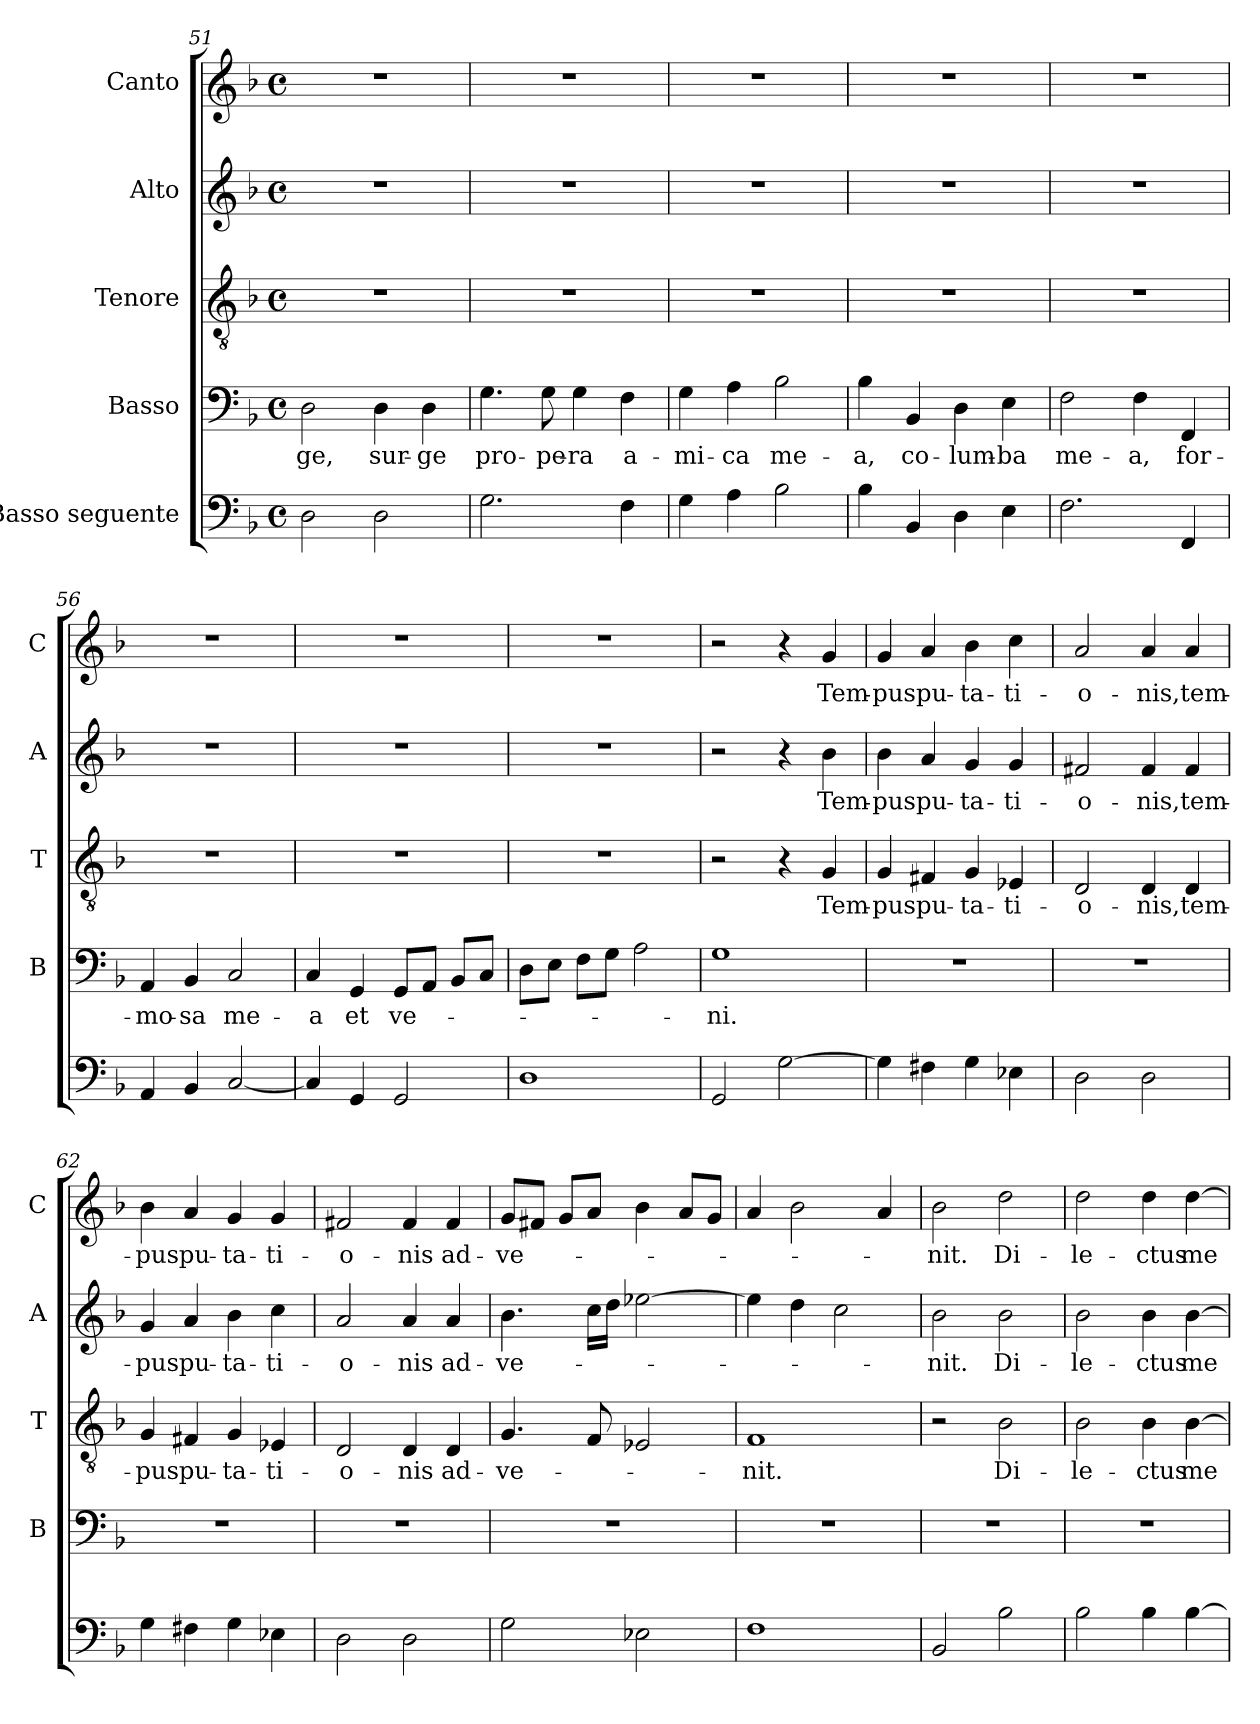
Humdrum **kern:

**kern	**kern	**text	**kern	**text	**kern	**text	**kern	**text
*part5	*part4	*part4	*part3	*part3	*part2	*part2	*part1	*part1
*staff5	*staff4	*staff4	*staff3	*staff3	*staff2	*staff2	*staff1	*staff1
*I"Basso seguente	*I"Basso	*	*I"Tenore	*	*I"Alto	*	*I"Canto	*
*	*I'B	*	*I'T	*	*I'A	*	*I'C	*
*clefF4	*clefF4	*	*clefGv2	*	*clefG2	*	*clefG2	*
*k[b-]	*k[b-]	*	*k[b-]	*	*k[b-]	*	*k[b-]	*
*F:	*F:	*	*F:	*	*F:	*	*F:	*
*M4/4	*M4/4	*	*M4/4	*	*M4/4	*	*M4/4	*
*met(c)	*met(c)	*	*met(c)	*	*met(c)	*	*met(c)	*
=51	=51	=51	=51	=51	=51	=51	=51	=51
!	!	!LO:LY:b	!	!	!	!	!	!
2D\	2D\	-ge,	1r	.	1r	.	1r	.
!	!	!LO:LY:b	!	!	!	!	!	!
2D\	4D\	sur-	.	.	.	.	.	.
!	!	!LO:LY:b	!	!	!	!	!	!
.	4D\	-ge	.	.	.	.	.	.
=52	=52	=52	=52	=52	=52	=52	=52	=52
!	!	!LO:LY:b	!	!	!	!	!	!
2.G\	4.G\	pro-	1r	.	1r	.	1r	.
!	!	!LO:LY:b	!	!	!	!	!	!
.	8G\	-pe-	.	.	.	.	.	.
!	!	!LO:LY:b	!	!	!	!	!	!
.	4G\	-ra	.	.	.	.	.	.
!	!	!LO:LY:b	!	!	!	!	!	!
4F\	4F\	a-	.	.	.	.	.	.
!!LO:LB:g=z
=53	=53	=53	=53	=53	=53	=53	=53	=53
!	!	!LO:LY:b	!	!	!	!	!	!
4G\	4G\	-mi-	1r	.	1r	.	1r	.
!	!	!LO:LY:b	!	!	!	!	!	!
4A\	4A\	-ca	.	.	.	.	.	.
!	!	!LO:LY:b	!	!	!	!	!	!
2B-\	2B-\	me-	.	.	.	.	.	.
=54	=54	=54	=54	=54	=54	=54	=54	=54
!	!	!LO:LY:b	!	!	!	!	!	!
4B-\	4B-\	-a,	1r	.	1r	.	1r	.
!	!	!LO:LY:b	!	!	!	!	!	!
4BB-/	4BB-/	co-	.	.	.	.	.	.
!	!	!LO:LY:b	!	!	!	!	!	!
4D\	4D\	-lum-	.	.	.	.	.	.
!	!	!LO:LY:b	!	!	!	!	!	!
4E\	4E\	-ba	.	.	.	.	.	.
=55	=55	=55	=55	=55	=55	=55	=55	=55
!	!	!LO:LY:b	!	!	!	!	!	!
2.F\	2F\	me-	1r	.	1r	.	1r	.
!	!	!LO:LY:b	!	!	!	!	!	!
.	4F\	-a,	.	.	.	.	.	.
!	!	!LO:LY:b	!	!	!	!	!	!
4FF/	4FF/	for-	.	.	.	.	.	.
=56	=56	=56	=56	=56	=56	=56	=56	=56
!	!	!LO:LY:b	!	!	!	!	!	!
4AA/	4AA/	-mo-	1r	.	1r	.	1r	.
!	!	!LO:LY:b	!	!	!	!	!	!
4BB-/	4BB-/	-sa	.	.	.	.	.	.
!	!	!LO:LY:b	!	!	!	!	!	!
[2C/	2C/	me-	.	.	.	.	.	.
=57	=57	=57	=57	=57	=57	=57	=57	=57
!	!	!LO:LY:b	!	!	!	!	!	!
4C/]	4C/	-a	1r	.	1r	.	1r	.
!	!	!LO:LY:b	!	!	!	!	!	!
4GG/	4GG/	et	.	.	.	.	.	.
!	!	!LO:LY:b	!	!	!	!	!	!
2GG/	8GG/L	ve-	.	.	.	.	.	.
.	8AA/J	.	.	.	.	.	.	.
.	8BB-/L	.	.	.	.	.	.	.
.	8C/J	.	.	.	.	.	.	.
=58	=58	=58	=58	=58	=58	=58	=58	=58
1D	8D\L	.	1r	.	1r	.	1r	.
.	8E\J	.	.	.	.	.	.	.
.	8F\L	.	.	.	.	.	.	.
.	8G\J	.	.	.	.	.	.	.
.	2A\	.	.	.	.	.	.	.
=59	=59	=59	=59	=59	=59	=59	=59	=59
!	!	!LO:LY:b	!	!	!	!	!	!
2GG/	1G	-ni.	2r	.	2r	.	2r	.
[2G\	.	.	4r	.	4r	.	4r	.
!	!	!	!	!LO:LY:b	!	!LO:LY:b	!	!LO:LY:b
.	.	.	4G/	Tem-	4b-\	Tem-	4g/	Tem-
!!LO:PB:g=z
=60	=60	=60	=60	=60	=60	=60	=60	=60
!	!	!	!	!LO:LY:b	!	!LO:LY:b	!	!LO:LY:b
4G\]	1r	.	4G/	-pus	4b-\	-pus	4g/	-pus
!	!	!	!	!LO:LY:b	!	!LO:LY:b	!	!LO:LY:b
4F#X\	.	.	4F#X/	pu-	4a/	pu-	4a/	pu-
!	!	!	!	!LO:LY:b	!	!LO:LY:b	!	!LO:LY:b
4G\	.	.	4G/	-ta-	4g/	-ta-	4b-\	-ta-
!	!	!	!	!LO:LY:b	!	!LO:LY:b	!	!LO:LY:b
4E-X\	.	.	4E-X/	-ti-	4g/	-ti-	4cc\	-ti-
=61	=61	=61	=61	=61	=61	=61	=61	=61
!	!	!	!	!LO:LY:b	!	!LO:LY:b	!	!LO:LY:b
2D\	1r	.	2D/	-o-	2f#X/	-o-	2a/	-o-
!	!	!	!	!LO:LY:b	!	!LO:LY:b	!	!LO:LY:b
2D\	.	.	4D/	-nis,	4f#/	-nis,	4a/	-nis,
!	!	!	!	!LO:LY:b	!	!LO:LY:b	!	!LO:LY:b
.	.	.	4D/	tem-	4f#/	tem-	4a/	tem-
=62	=62	=62	=62	=62	=62	=62	=62	=62
!	!	!	!	!LO:LY:b	!	!LO:LY:b	!	!LO:LY:b
4G\	1r	.	4G/	-pus	4g/	-pus	4b-\	-pus
!	!	!	!	!LO:LY:b	!	!LO:LY:b	!	!LO:LY:b
4F#X\	.	.	4F#X/	pu-	4a/	pu-	4a/	pu-
!	!	!	!	!LO:LY:b	!	!LO:LY:b	!	!LO:LY:b
4G\	.	.	4G/	-ta-	4b-\	-ta-	4g/	-ta-
!	!	!	!	!LO:LY:b	!	!LO:LY:b	!	!LO:LY:b
4E-X\	.	.	4E-X/	-ti-	4cc\	-ti-	4g/	-ti-
=63	=63	=63	=63	=63	=63	=63	=63	=63
!	!	!	!	!LO:LY:b	!	!LO:LY:b	!	!LO:LY:b
2D\	1r	.	2D/	-o-	2a/	-o-	2f#X/	-o-
!	!	!	!	!LO:LY:b	!	!LO:LY:b	!	!LO:LY:b
2D\	.	.	4D/	-nis	4a/	-nis	4f#/	-nis
!	!	!	!	!LO:LY:b	!	!LO:LY:b	!	!LO:LY:b
.	.	.	4D/	ad-	4a/	ad-	4f#/	ad-
=64	=64	=64	=64	=64	=64	=64	=64	=64
!	!	!	!	!LO:LY:b	!	!LO:LY:b	!	!LO:LY:b
2G\	1r	.	4.G/	-ve-	4.b-\	-ve-	8g/L	-ve-
.	.	.	.	.	.	.	8f#X/J	.
.	.	.	.	.	.	.	8g/L	.
.	.	.	8F/	.	16cc\LL	.	8a/J	.
.	.	.	.	.	16dd\JJ	.	.	.
2E-X\	.	.	2E-X/	.	[2ee-X\	.	4b-\	.
.	.	.	.	.	.	.	8a/L	.
.	.	.	.	.	.	.	8g/J	.
=65	=65	=65	=65	=65	=65	=65	=65	=65
!	!	!	!	!LO:LY:b	!	!	!	!
1F	1r	.	1F	-nit.	4ee-\]	.	4a/	.
.	.	.	.	.	4dd\	.	2b-\	.
.	.	.	.	.	2cc\	.	.	.
.	.	.	.	.	.	.	4a/	.
!!LO:LB:g=z
=66	=66	=66	=66	=66	=66	=66	=66	=66
!	!	!	!	!	!	!LO:LY:b	!	!LO:LY:b
2BB-/	1r	.	2r	.	2b-\	-nit.	2b-\	-nit.
!	!	!	!	!LO:LY:b	!	!LO:LY:b	!	!LO:LY:b
2B-\	.	.	2B-\	Di-	2b-\	Di-	2dd\	Di-
=67	=67	=67	=67	=67	=67	=67	=67	=67
!	!	!	!	!LO:LY:b	!	!LO:LY:b	!	!LO:LY:b
2B-\	1r	.	2B-\	-le-	2b-\	-le-	2dd\	-le-
!	!	!	!	!LO:LY:b	!	!LO:LY:b	!	!LO:LY:b
4B-\	.	.	4B-\	-ctus	4b-\	-ctus	4dd\	-ctus
!	!	!	!	!LO:LY:b	!	!LO:LY:b	!	!LO:LY:b
[4B-\	.	.	[4B-\	me-	[4b-\	me-	[4dd\	me-
=	=	=	=	=	=	=	=	=
*-	*-	*-	*-	*-	*-	*-	*-	*-
